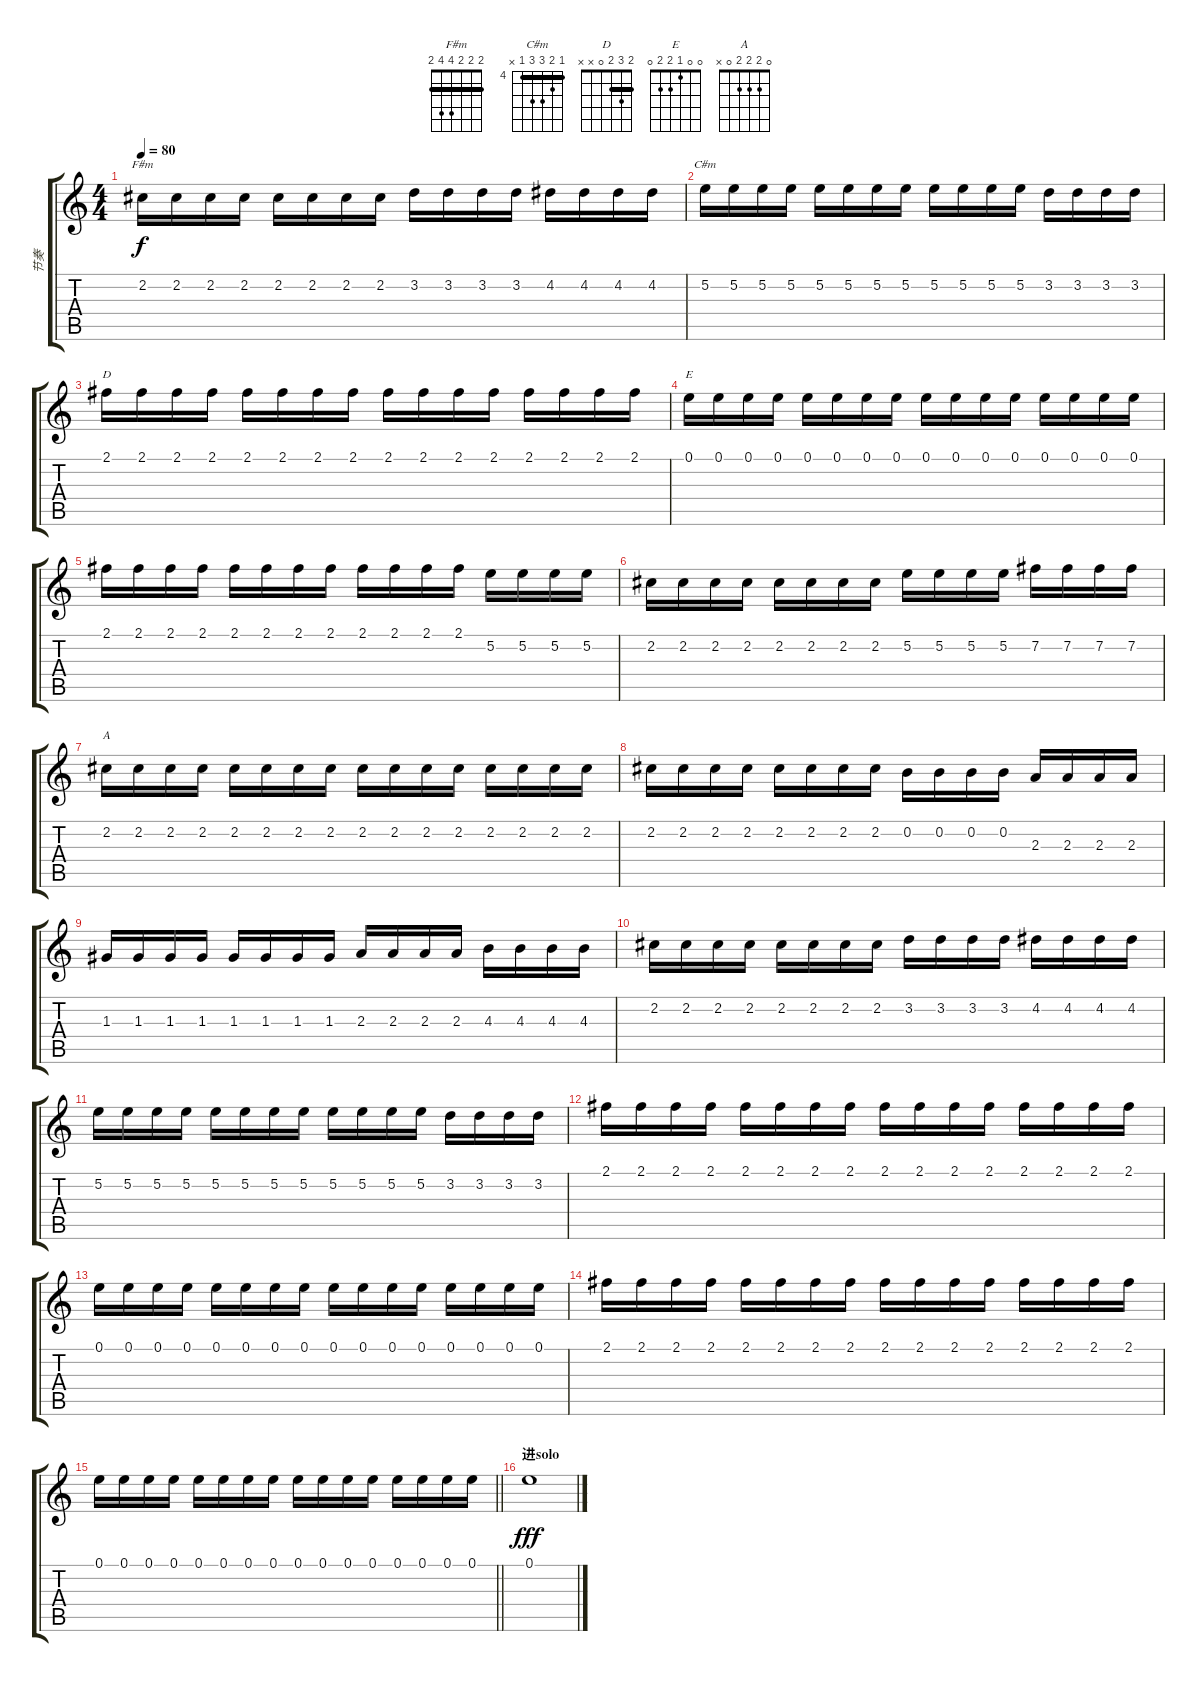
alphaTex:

\track ("节奏" "节奏") {instrument acousticguitarnylon}
\staff {score tabs}
\tuning (E4 B3 G3 D3 A2 E2) {hide}
\chord ("F#m" 2 2 2 4 4 2) {barre 2}
\chord ("C#m" 4 5 6 6 4 x) {firstfret 4 barre 4}
\chord ("D" 2 3 2 0 x x) {barre 2}
\chord ("E" 0 0 1 2 2 0)
\chord ("A" 0 2 2 2 0 x)
\ts (4 4)
\tempo 80
\clef g2
\ks c
2.2.16{ch "F#m" dy f} 2.2.16 2.2.16 2.2.16 2.2.16 2.2.16 2.2.16 2.2.16 3.2.16 3.2.16 3.2.16 3.2.16 4.2.16 4.2.16 4.2.16 4.2.16 |
5.2.16{ch "C#m"} 5.2.16 5.2.16 5.2.16 5.2.16 5.2.16 5.2.16 5.2.16 5.2.16 5.2.16 5.2.16 5.2.16 3.2.16 3.2.16 3.2.16 3.2.16 |
2.1.16{ch "D"} 2.1.16 2.1.16 2.1.16 2.1.16 2.1.16 2.1.16 2.1.16 2.1.16 2.1.16 2.1.16 2.1.16 2.1.16 2.1.16 2.1.16 2.1.16 |
0.1.16{ch "E"} 0.1.16 0.1.16 0.1.16 0.1.16 0.1.16 0.1.16 0.1.16 0.1.16 0.1.16 0.1.16 0.1.16 0.1.16 0.1.16 0.1.16 0.1.16 |
2.1.16 2.1.16 2.1.16 2.1.16 2.1.16 2.1.16 2.1.16 2.1.16 2.1.16 2.1.16 2.1.16 2.1.16 5.2.16 5.2.16 5.2.16 5.2.16 |
2.2.16 2.2.16 2.2.16 2.2.16 2.2.16 2.2.16 2.2.16 2.2.16 5.2.16 5.2.16 5.2.16 5.2.16 7.2.16 7.2.16 7.2.16 7.2.16 |
2.2.16{ch "A"} 2.2.16 2.2.16 2.2.16 2.2.16 2.2.16 2.2.16 2.2.16 2.2.16 2.2.16 2.2.16 2.2.16 2.2.16 2.2.16 2.2.16 2.2.16 |
2.2.16 2.2.16 2.2.16 2.2.16 2.2.16 2.2.16 2.2.16 2.2.16 0.2.16 0.2.16 0.2.16 0.2.16 2.3.16 2.3.16 2.3.16 2.3.16 |
1.3.16 1.3.16 1.3.16 1.3.16 1.3.16 1.3.16 1.3.16 1.3.16 2.3.16 2.3.16 2.3.16 2.3.16 4.3.16 4.3.16 4.3.16 4.3.16 |
2.2.16 2.2.16 2.2.16 2.2.16 2.2.16 2.2.16 2.2.16 2.2.16 3.2.16 3.2.16 3.2.16 3.2.16 4.2.16 4.2.16 4.2.16 4.2.16 |
5.2.16 5.2.16 5.2.16 5.2.16 5.2.16 5.2.16 5.2.16 5.2.16 5.2.16 5.2.16 5.2.16 5.2.16 3.2.16 3.2.16 3.2.16 3.2.16 |
2.1.16 2.1.16 2.1.16 2.1.16 2.1.16 2.1.16 2.1.16 2.1.16 2.1.16 2.1.16 2.1.16 2.1.16 2.1.16 2.1.16 2.1.16 2.1.16 |
0.1.16 0.1.16 0.1.16 0.1.16 0.1.16 0.1.16 0.1.16 0.1.16 0.1.16 0.1.16 0.1.16 0.1.16 0.1.16 0.1.16 0.1.16 0.1.16 |
2.1.16 2.1.16 2.1.16 2.1.16 2.1.16 2.1.16 2.1.16 2.1.16 2.1.16 2.1.16 2.1.16 2.1.16 2.1.16 2.1.16 2.1.16 2.1.16 |
\barLineRight lightlight
0.1.16 0.1.16 0.1.16 0.1.16 0.1.16 0.1.16 0.1.16 0.1.16 0.1.16 0.1.16 0.1.16 0.1.16 0.1.16 0.1.16 0.1.16 0.1.16 |
\section ("" "进solo")
0.1.1{dy fff}
